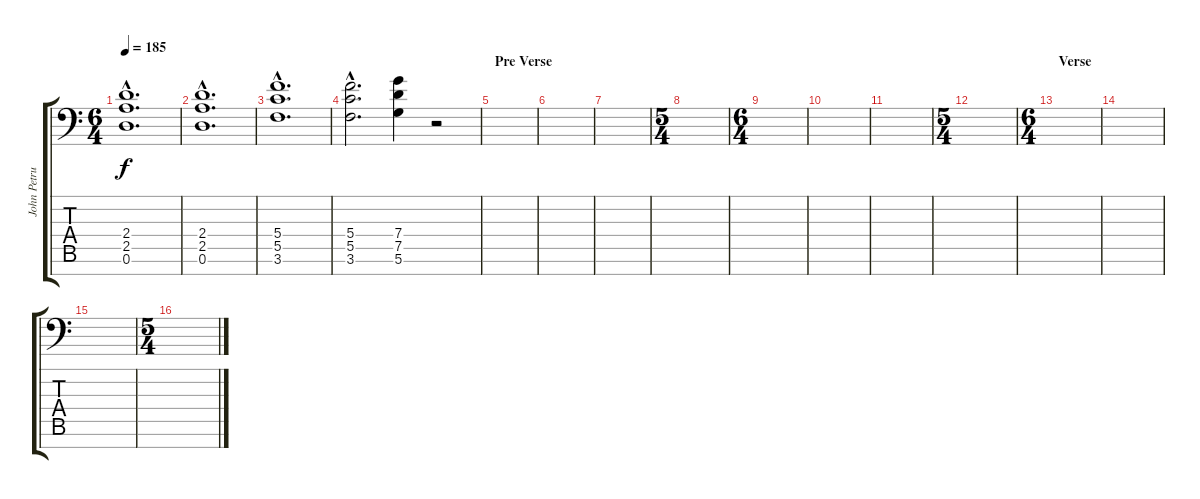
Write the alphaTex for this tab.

\track ("John Petrucci" "John Petru") {instrument distortionguitar}
\staff {score tabs}
\tuning (D4 A3 F3 C3 G2 D2 A1) {hide}
\ts (6 4)
\tempo 185
\clef f4
\ks c
(2.4{hac} 2.5{hac} 0.6{hac}).1{d dy f} |
(2.4{hac} 2.5{hac} 0.6{hac}).1{d} |
(5.4{hac} 5.5{hac} 3.6{hac}).1{d} |
(5.4{hac} 5.5{hac} 3.6{hac}).2{d} (7.4 7.5 5.6).4 r.2 |
\section ("" "Pre Verse ")
|
|
|
\ts (5 4)
|
\ts (6 4)
|
|
|
\ts (5 4)
|
\ts (6 4)
\section ("" "Verse ")
|
|
|
\ts (5 4)
